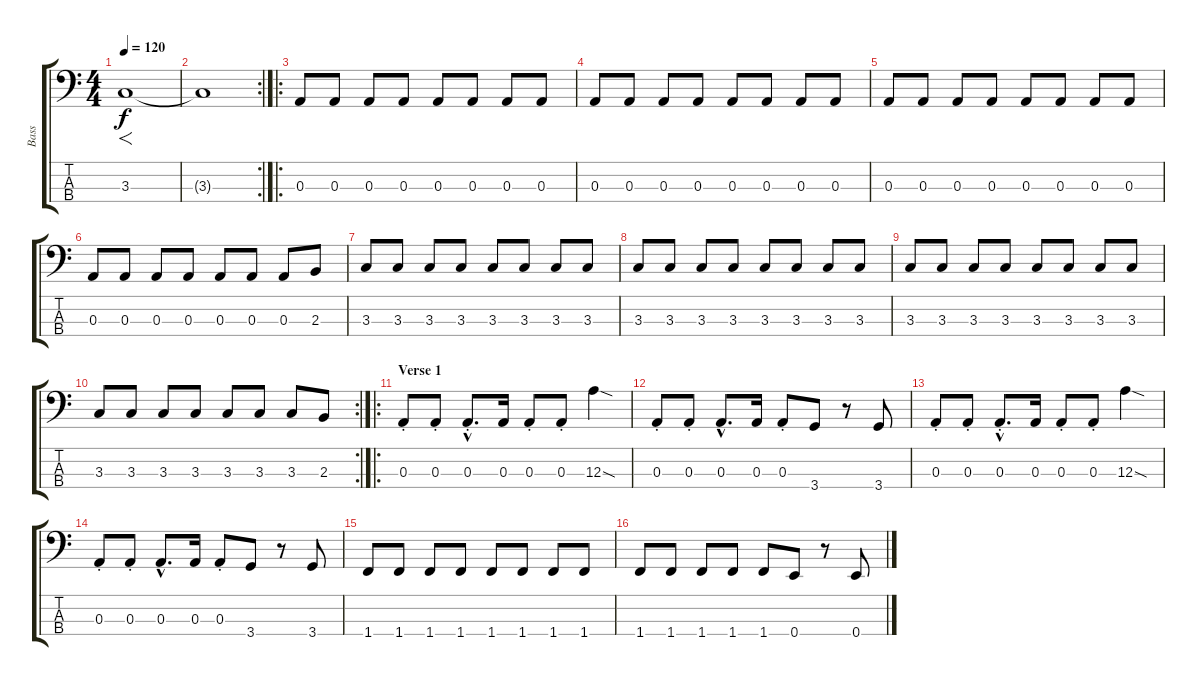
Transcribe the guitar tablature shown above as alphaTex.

\track ("Bass" "Bass") {instrument electricbassfinger}
\staff {score tabs}
\tuning (G2 D2 A1 E1) {hide}
\ts (4 4)
\tempo 120
\clef f4
\ks c
3.3.1{f dy f} |
\rc 2
3.3{t}.1 |
\ro
0.3.8{volume 16 instrument electricbassfinger} 0.3.8 0.3.8 0.3.8 0.3.8 0.3.8 0.3.8 0.3.8 |
0.3.8 0.3.8 0.3.8 0.3.8 0.3.8 0.3.8 0.3.8 0.3.8 |
0.3.8{volume 16 instrument electricbassfinger} 0.3.8 0.3.8 0.3.8 0.3.8 0.3.8 0.3.8 0.3.8 |
0.3.8 0.3.8 0.3.8 0.3.8 0.3.8 0.3.8 0.3.8 2.3.8 |
3.3.8 3.3.8 3.3.8 3.3.8 3.3.8 3.3.8 3.3.8 3.3.8 |
3.3.8 3.3.8 3.3.8 3.3.8 3.3.8 3.3.8 3.3.8 3.3.8 |
3.3.8 3.3.8 3.3.8 3.3.8 3.3.8 3.3.8 3.3.8 3.3.8 |
\rc 2
3.3.8 3.3.8 3.3.8 3.3.8 3.3.8 3.3.8 3.3.8 2.3.8 |
\ro
\section ("" "Verse 1")
0.3{st}.8{volume 16 instrument electricbassfinger} 0.3{st}.8 0.3{hac st}.8{d} 0.3.16 0.3{st}.8 0.3{st}.8 12.3{sod}.4 |
0.3{st}.8{volume 16 instrument electricbassfinger} 0.3{st}.8 0.3{hac}.8{d} 0.3.16 0.3{st}.8 3.4.8 r.8 3.4.8 |
0.3{st}.8{volume 16 instrument electricbassfinger} 0.3{st}.8 0.3{hac st}.8{d} 0.3.16 0.3{st}.8 0.3{st}.8 12.3{sod}.4 |
0.3{st}.8{volume 16 instrument electricbassfinger} 0.3{st}.8 0.3{hac}.8{d} 0.3.16 0.3{st}.8 3.4.8 r.8 3.4.8 |
1.4.8 1.4.8 1.4.8 1.4.8 1.4.8 1.4.8 1.4.8 1.4.8 |
1.4.8 1.4.8 1.4.8 1.4.8 1.4.8 0.4.8 r.8 0.4.8
